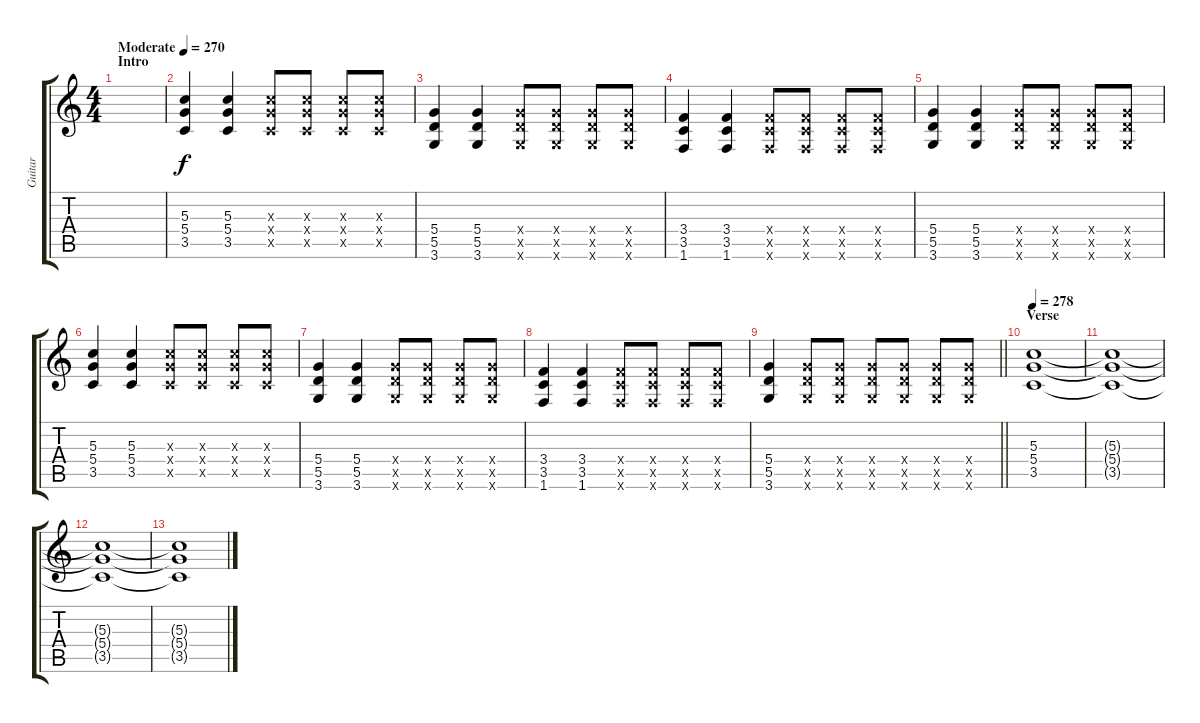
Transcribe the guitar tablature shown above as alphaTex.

\track ("Guitar" "Guitar") {instrument distortionguitar}
\staff {score tabs}
\tuning (E4 B3 G3 D3 A2 E2) {hide}
\ts (4 4)
\section ("" "Intro")
\tempo (270 "Moderate")
\clef g2
\ks c
|
(5.3 5.4 3.5).4 (5.3 5.4 3.5).4 (5.3{x} 5.4{x} 3.5{x}).8 (5.3{x} 5.4{x} 3.5{x}).8 (5.3{x} 5.4{x} 3.5{x}).8 (5.3{x} 5.4{x} 3.5{x}).8 |
(5.4 5.5 3.6).4 (5.4 5.5 3.6).4 (5.4{x} 5.5{x} 3.6{x}).8 (5.4{x} 5.5{x} 3.6{x}).8 (5.4{x} 5.5{x} 3.6{x}).8 (5.4{x} 5.5{x} 3.6{x}).8 |
(3.4 3.5 1.6).4 (3.4 3.5 1.6).4 (3.4{x} 3.5{x} 1.6{x}).8 (3.4{x} 3.5{x} 1.6{x}).8 (3.4{x} 3.5{x} 1.6{x}).8 (3.4{x} 3.5{x} 1.6{x}).8 |
(5.4 5.5 3.6).4 (5.4 5.5 3.6).4 (5.4{x} 5.5{x} 3.6{x}).8 (5.4{x} 5.5{x} 3.6{x}).8 (5.4{x} 5.5{x} 3.6{x}).8 (5.4{x} 5.5{x} 3.6{x}).8 |
(5.3 5.4 3.5).4 (5.3 5.4 3.5).4 (5.3{x} 5.4{x} 3.5{x}).8 (5.3{x} 5.4{x} 3.5{x}).8 (5.3{x} 5.4{x} 3.5{x}).8 (5.3{x} 5.4{x} 3.5{x}).8 |
(5.4 5.5 3.6).4 (5.4 5.5 3.6).4 (5.4{x} 5.5{x} 3.6{x}).8 (5.4{x} 5.5{x} 3.6{x}).8 (5.4{x} 5.5{x} 3.6{x}).8 (5.4{x} 5.5{x} 3.6{x}).8 |
(3.4 3.5 1.6).4 (3.4 3.5 1.6).4 (3.4{x} 3.5{x} 1.6{x}).8 (3.4{x} 3.5{x} 1.6{x}).8 (3.4{x} 3.5{x} 1.6{x}).8 (3.4{x} 3.5{x} 1.6{x}).8 |
\barLineRight lightlight
(5.4 5.5 3.6).4 (5.4{x} 5.5{x} 3.6{x}).8 (5.4{x} 5.5{x} 3.6{x}).8 (5.4{x} 5.5{x} 3.6{x}).8 (5.4{x} 5.5{x} 3.6{x}).8 (5.4{x} 5.5{x} 3.6{x}).8 (5.4{x} 5.5{x} 3.6{x}).8 |
\section ("" "Verse")
\tempo 278
(5.3 5.4 3.5).1{volume 0} |
(5.3{t} 5.4{t} 3.5{t}).1 |
(5.3{t} 5.4{t} 3.5{t}).1 |
(5.3{t} 5.4{t} 3.5{t}).1
